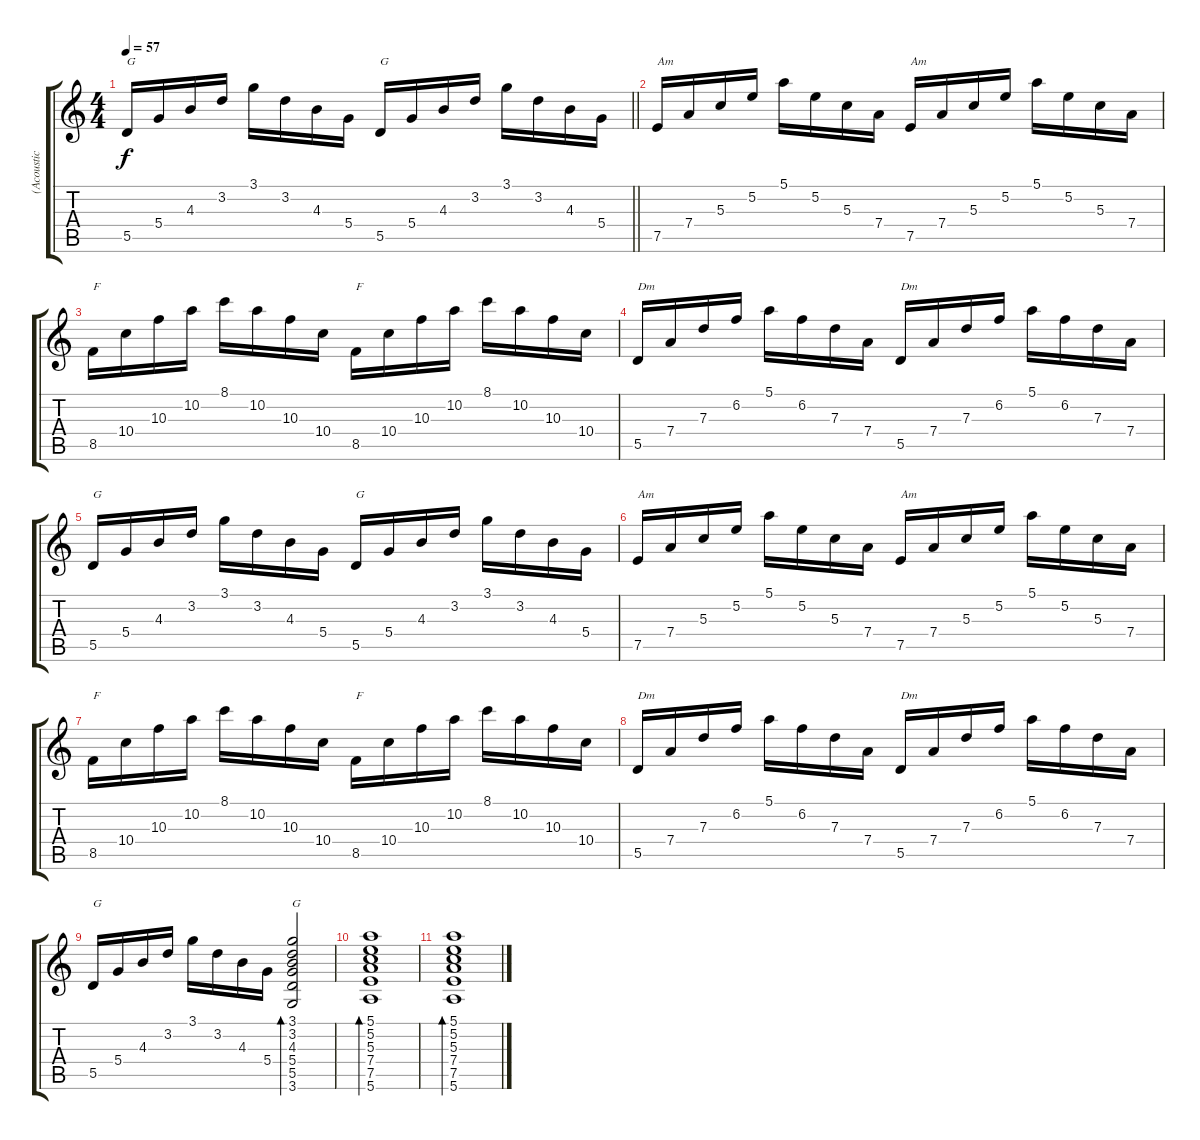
\track ("(Acoustic Guitar)" "(Acoustic ") {instrument acousticguitarsteel}
\staff {score tabs}
\tuning (E4 B3 G3 D3 A2 E2) {hide}
\ts (4 4)
\tempo 57
\clef g2
\barLineRight lightlight
\ks c
5.5.16{txt "G" dy f} 5.4.16 4.3.16 3.2.16 3.1.16 3.2.16 4.3.16 5.4.16 5.5.16{txt "G"} 5.4.16 4.3.16 3.2.16 3.1.16 3.2.16 4.3.16 5.4.16 |
7.5.16{txt "Am"} 7.4.16 5.3.16 5.2.16 5.1.16 5.2.16 5.3.16 7.4.16 7.5.16{txt "Am"} 7.4.16 5.3.16 5.2.16 5.1.16 5.2.16 5.3.16 7.4.16 |
8.5.16{txt "F"} 10.4.16 10.3.16 10.2.16 8.1.16 10.2.16 10.3.16 10.4.16 8.5.16{txt "F"} 10.4.16 10.3.16 10.2.16 8.1.16 10.2.16 10.3.16 10.4.16 |
5.5.16{txt "Dm"} 7.4.16 7.3.16 6.2.16 5.1.16 6.2.16 7.3.16 7.4.16 5.5.16{txt "Dm"} 7.4.16 7.3.16 6.2.16 5.1.16 6.2.16 7.3.16 7.4.16 |
5.5.16{txt "G"} 5.4.16 4.3.16 3.2.16 3.1.16 3.2.16 4.3.16 5.4.16 5.5.16{txt "G"} 5.4.16 4.3.16 3.2.16 3.1.16 3.2.16 4.3.16 5.4.16 |
7.5.16{txt "Am"} 7.4.16 5.3.16 5.2.16 5.1.16 5.2.16 5.3.16 7.4.16 7.5.16{txt "Am"} 7.4.16 5.3.16 5.2.16 5.1.16 5.2.16 5.3.16 7.4.16 |
8.5.16{txt "F"} 10.4.16 10.3.16 10.2.16 8.1.16 10.2.16 10.3.16 10.4.16 8.5.16{txt "F"} 10.4.16 10.3.16 10.2.16 8.1.16 10.2.16 10.3.16 10.4.16 |
5.5.16{txt "Dm"} 7.4.16 7.3.16 6.2.16 5.1.16 6.2.16 7.3.16 7.4.16 5.5.16{txt "Dm"} 7.4.16 7.3.16 6.2.16 5.1.16 6.2.16 7.3.16 7.4.16 |
5.5.16{txt "G"} 5.4.16 4.3.16 3.2.16 3.1.16 3.2.16 4.3.16 5.4.16 (3.1 3.2 4.3 5.4 5.5 3.6).2{bd 120 txt "G"} |
(5.1 5.2 5.3 7.4 7.5 5.6).1{bd 120} |
(5.1 5.2 5.3 7.4 7.5 5.6).1{bd 120}
